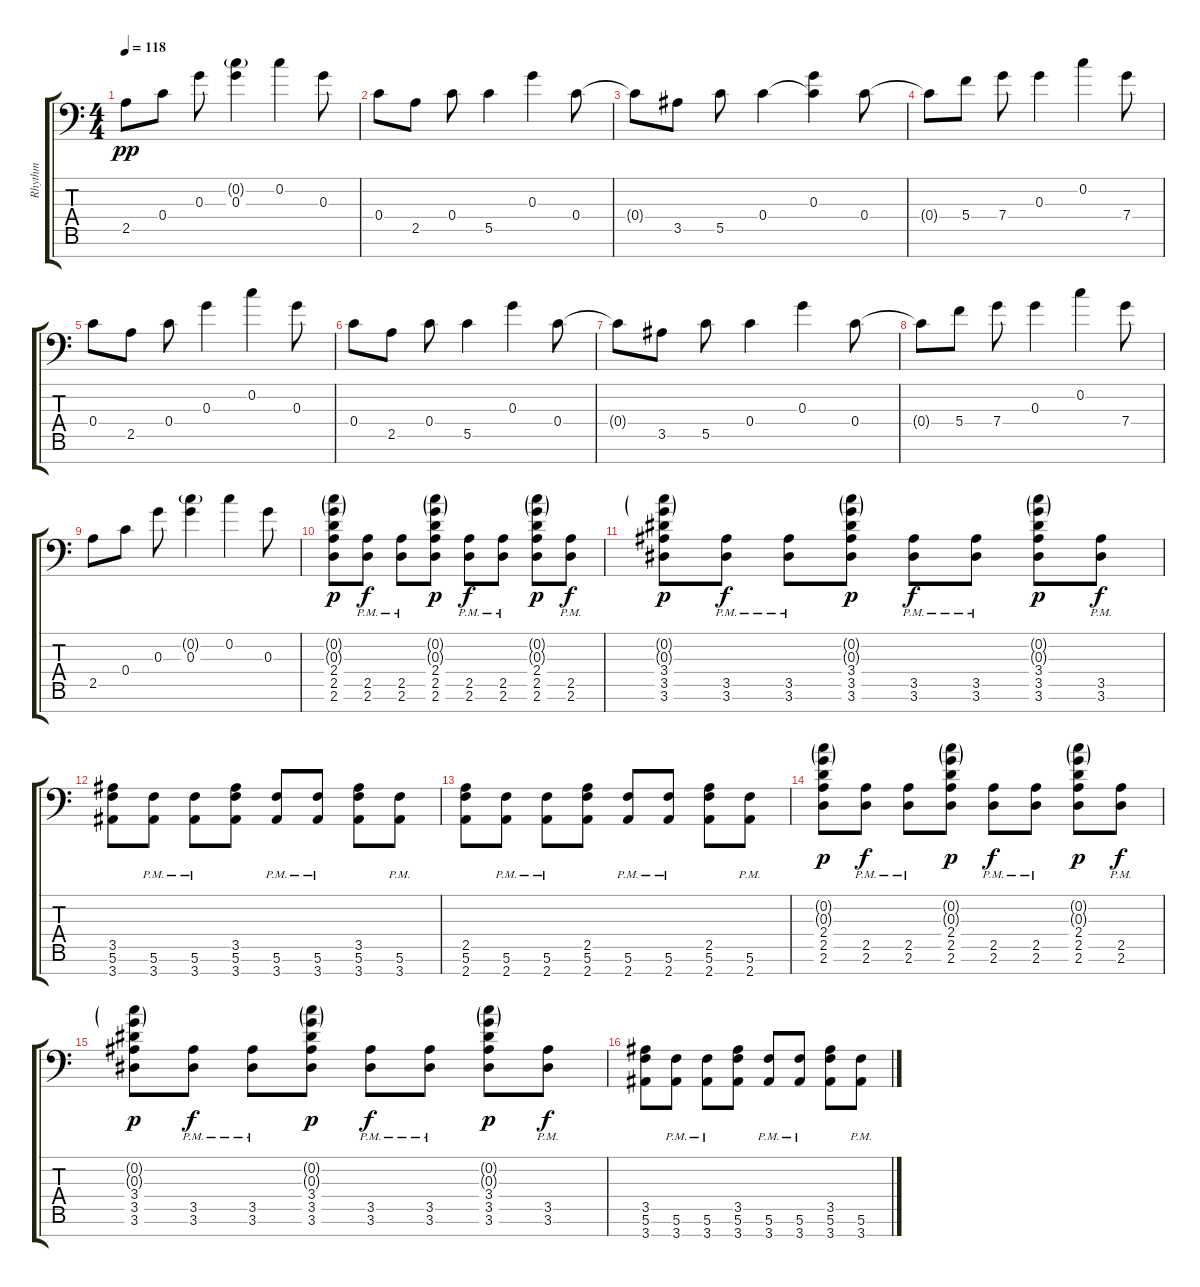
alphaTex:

\track ("Rhythm" "Rhythm") {instrument distortionguitar}
\staff {score tabs}
\tuning (E4 C4 G3 C3 G2 C2 G1) {hide}
\ts (4 4)
\tempo 118
\clef f4
\ks c
2.5.8{dy pp} 0.4.8 0.3.8 (0.2{g} 0.3).4 0.2.4 0.3.8 |
0.4.8 2.5.8 0.4.8 5.5.4 0.3.4 0.4.8 |
0.4{t}.8 3.5.8 5.5.8 0.4.4 (0.3 0.4{t}).4 0.4.8 |
0.4{t}.8 5.4.8 7.4.8 0.3.4 0.2.4 7.4.8 |
0.4.8 2.5.8 0.4.8 0.3.4 0.2.4 0.3.8 |
0.4.8 2.5.8 0.4.8 5.5.4 0.3.4 0.4.8 |
0.4{t}.8 3.5.8 5.5.8 0.4.4 0.3.4 0.4.8 |
0.4{t}.8 5.4.8 7.4.8 0.3.4 0.2.4 7.4.8 |
2.5.8 0.4.8 0.3.8 (0.2{g} 0.3).4 0.2.4 0.3.8 |
(0.2{g} 0.3{g} 2.4 2.5 2.6).8{dy p} (2.5{pm} 2.6{pm}).8{dy f} (2.5{pm} 2.6{pm}).8 (0.2{g} 0.3{g} 2.4 2.5 2.6).8{dy p} (2.5{pm} 2.6{pm}).8{dy f} (2.5{pm} 2.6{pm}).8 (0.2{g} 0.3{g} 2.4 2.5 2.6).8{dy p} (2.5{pm} 2.6{pm}).8{dy f} |
(0.2{g} 0.3{g} 3.4 3.5 3.6).8{dy p} (3.5{pm} 3.6{pm}).8{dy f} (3.5{pm} 3.6{pm}).8 (0.2{g} 0.3{g} 3.4 3.5 3.6).8{dy p} (3.5{pm} 3.6{pm}).8{dy f} (3.5{pm} 3.6{pm}).8 (0.2{g} 0.3{g} 3.4 3.5 3.6).8{dy p} (3.5{pm} 3.6{pm}).8{dy f} |
(3.5 5.6 3.7).8 (5.6{pm} 3.7{pm}).8 (5.6{pm} 3.7{pm}).8 (3.5 5.6 3.7).8 (5.6{pm} 3.7{pm}).8 (5.6{pm} 3.7{pm}).8 (3.5 5.6 3.7).8 (5.6{pm} 3.7{pm}).8 |
(2.5 5.6 2.7).8 (5.6{pm} 2.7{pm}).8 (5.6{pm} 2.7{pm}).8 (2.5 5.6 2.7).8 (5.6{pm} 2.7{pm}).8 (5.6{pm} 2.7{pm}).8 (2.5 5.6 2.7).8 (5.6{pm} 2.7{pm}).8 |
(0.2{g} 0.3{g} 2.4 2.5 2.6).8{dy p} (2.5{pm} 2.6{pm}).8{dy f} (2.5{pm} 2.6{pm}).8 (0.2{g} 0.3{g} 2.4 2.5 2.6).8{dy p} (2.5{pm} 2.6{pm}).8{dy f} (2.5{pm} 2.6{pm}).8 (0.2{g} 0.3{g} 2.4 2.5 2.6).8{dy p} (2.5{pm} 2.6{pm}).8{dy f} |
(0.2{g} 0.3{g} 3.4 3.5 3.6).8{dy p} (3.5{pm} 3.6{pm}).8{dy f} (3.5{pm} 3.6{pm}).8 (0.2{g} 0.3{g} 3.4 3.5 3.6).8{dy p} (3.5{pm} 3.6{pm}).8{dy f} (3.5{pm} 3.6{pm}).8 (0.2{g} 0.3{g} 3.4 3.5 3.6).8{dy p} (3.5{pm} 3.6{pm}).8{dy f} |
(3.5 5.6 3.7).8 (5.6{pm} 3.7{pm}).8 (5.6{pm} 3.7{pm}).8 (3.5 5.6 3.7).8 (5.6{pm} 3.7{pm}).8 (5.6{pm} 3.7{pm}).8 (3.5 5.6 3.7).8 (5.6{pm} 3.7{pm}).8
